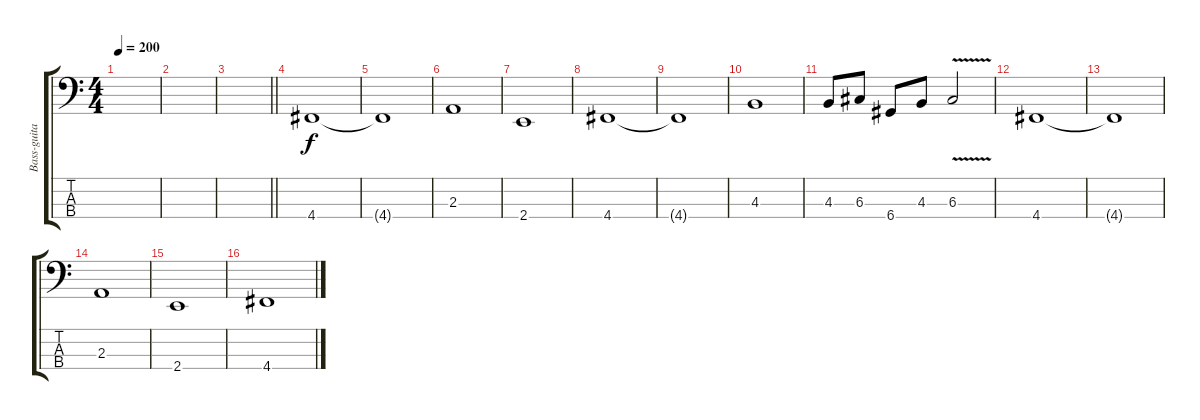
\track ("Bass-guitar" "Bass-guita") {instrument electricbassfinger}
\staff {score tabs}
\tuning (F2 C2 G1 D1) {hide}
\ts (4 4)
\tempo 200
\clef f4
\ks c
|
|
\barLineRight lightlight
|
4.4.1 |
4.4{t}.1 |
2.3.1 |
2.4.1 |
4.4.1 |
4.4{t}.1 |
4.3.1 |
4.3.8 6.3.8 6.4.8 4.3.8 6.3{v}.2 |
4.4.1 |
4.4{t}.1 |
2.3.1 |
2.4.1 |
4.4.1
